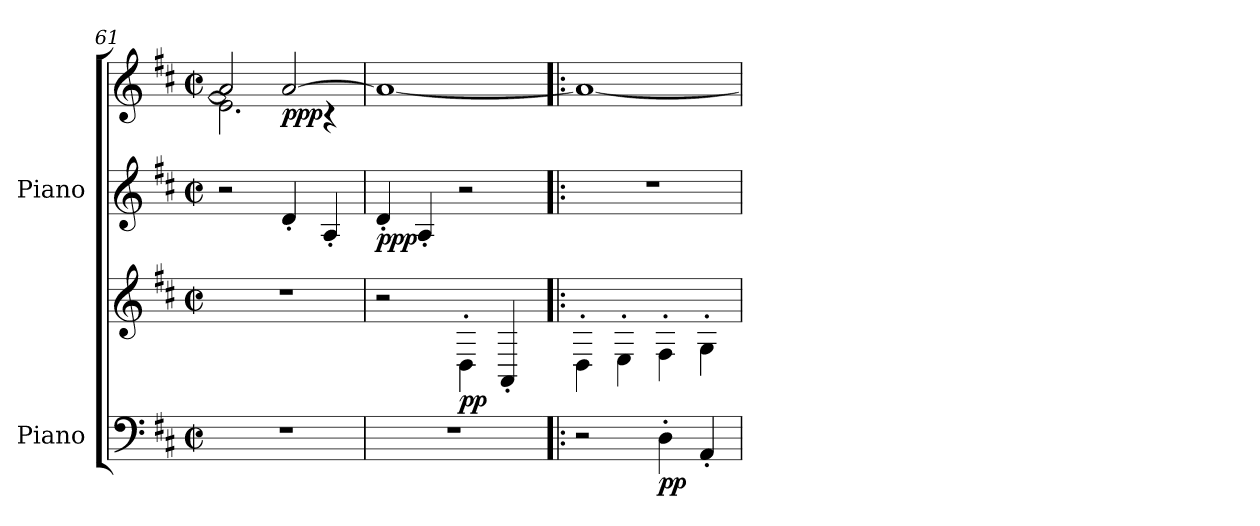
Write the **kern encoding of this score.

**kern	**kern	**dynam	**kern	**kern	**dynam
*part2	*part2	*part2	*part1	*part1	*part1
*staff4	*staff3	*staff3/4	*staff2	*staff1	*staff1/2
*I"Piano	*	*	*I"Piano	*	*
*I'Pno.	*	*	*I'Pno.	*	*
*clefF4	*clefG2	*	*clefG2	*clefG2	*
*k[f#c#]	*k[f#c#]	*	*k[f#c#]	*k[f#c#]	*
*M2/2	*M2/2	*	*M2/2	*M2/2	*
*met(c|)	*met(c|)	*	*met(c|)	*met(c|)	*
=61	=61	=61	=61	=61	=61
*	*	*	*	*^	*
1r	1r	.	2r	2a/]	2.e\]	.
!	!	!	!	!	!	!LO:DY:b
.	.	.	4d'/	[2a/	.	ppp
.	.	.	4A'/	.	4r	.
!!LO:PB:g=z
=62	=62	=62	=62	=62	=62	=62
!	!	!	!	!	!	!LO:DY:b=2
*	*	*	*	*v	*v	*
1r	2r	.	4d'/	1a_	ppp
.	.	.	4A'/	.	.
!	!	!LO:DY:b	!	!	!
.	4D'\	pp	2r	.	.
.	4AA'/	.	.	.	.
=63!|:	=63!|:	=63!|:	=63!|:	=63!|:	=63!|:
2r	4D'\	.	1r	1a_	.
.	4E'\	.	.	.	.
!	!	!LO:DY:b=2	!	!	!
4D'\	4F#'\	pp	.	.	.
4AA'/	4G'\	.	.	.	.
=	=	=	=	=	=
*-	*-	*-	*-	*-	*-
